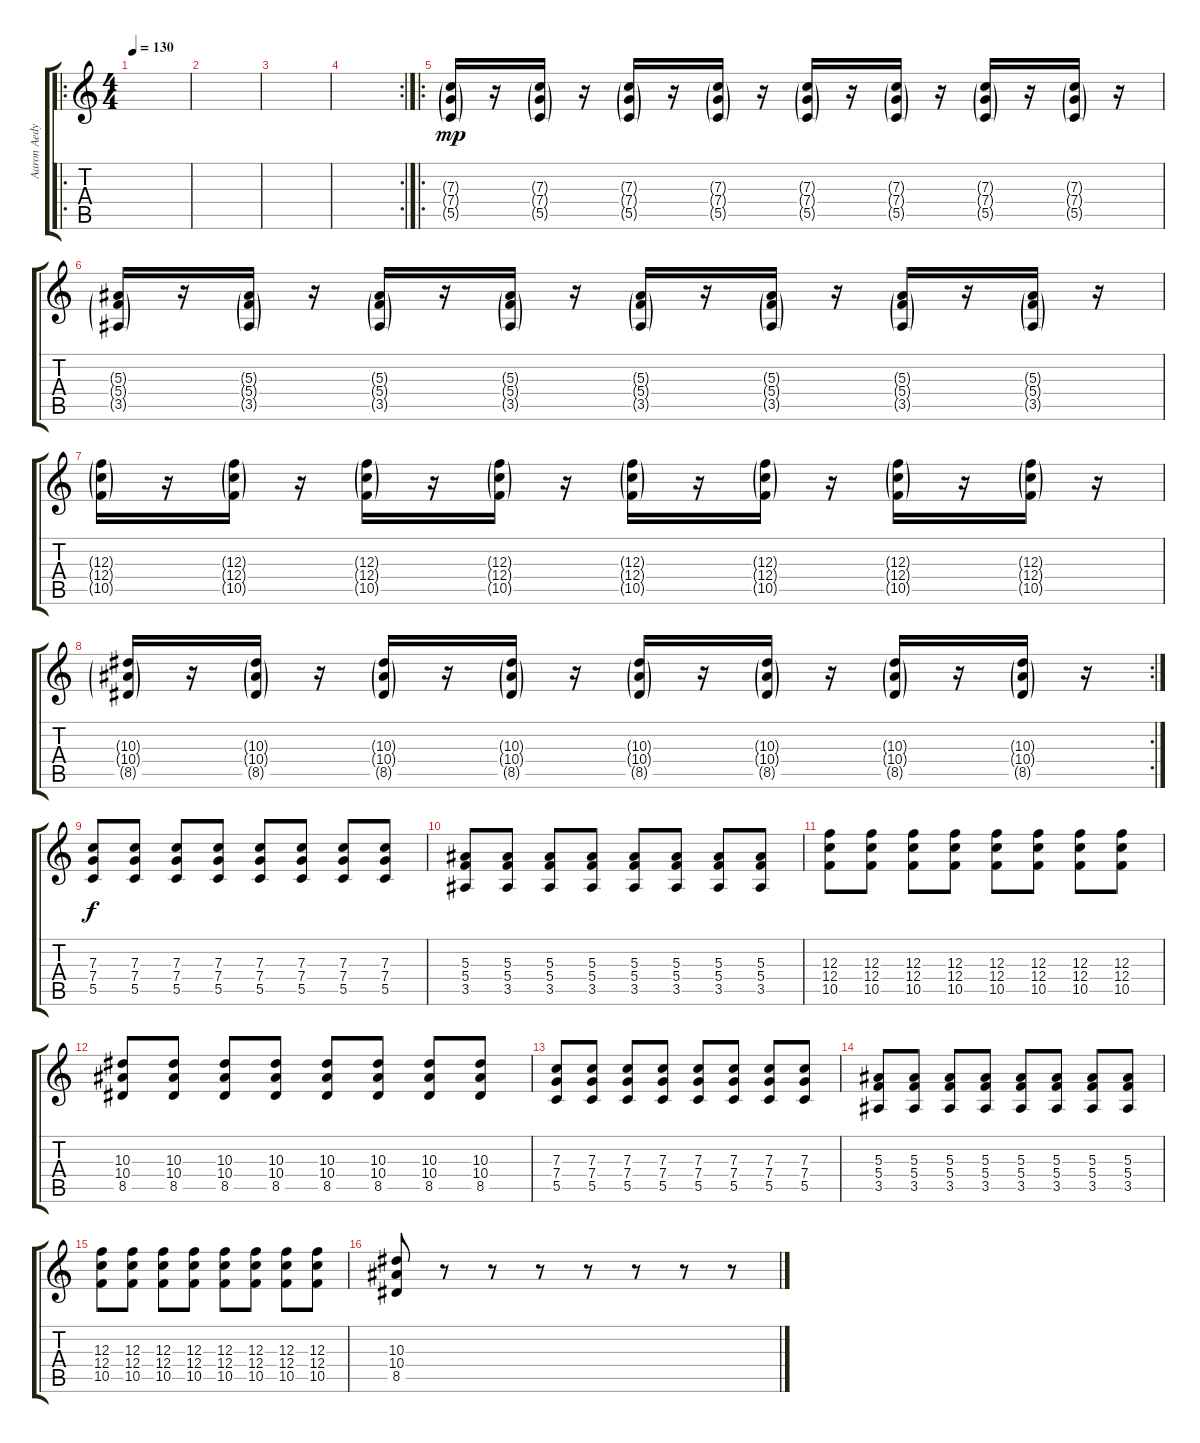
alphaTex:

\track ("Aaron Aedy" "Aaron Aedy") {instrument distortionguitar}
\staff {score tabs}
\tuning (D4 A3 F3 C3 G2 D2) {hide}
\ro
\ts (4 4)
\tempo 130
\clef g2
\ks c
|
|
|
\rc 2
|
\ro
(7.3{g} 7.4{g} 5.5{g}).16{dy mp} r.16 (7.3{g} 7.4{g} 5.5{g}).16 r.16 (7.3{g} 7.4{g} 5.5{g}).16 r.16 (7.3{g} 7.4{g} 5.5{g}).16 r.16 (7.3{g} 7.4{g} 5.5{g}).16 r.16 (7.3{g} 7.4{g} 5.5{g}).16 r.16 (7.3{g} 7.4{g} 5.5{g}).16 r.16 (7.3{g} 7.4{g} 5.5{g}).16 r.16 |
(5.3{g} 5.4{g} 3.5{g}).16 r.16 (5.3{g} 5.4{g} 3.5{g}).16 r.16 (5.3{g} 5.4{g} 3.5{g}).16 r.16 (5.3{g} 5.4{g} 3.5{g}).16 r.16 (5.3{g} 5.4{g} 3.5{g}).16 r.16 (5.3{g} 5.4{g} 3.5{g}).16 r.16 (5.3{g} 5.4{g} 3.5{g}).16 r.16 (5.3{g} 5.4{g} 3.5{g}).16 r.16 |
(12.3{g} 12.4{g} 10.5{g}).16 r.16 (12.3{g} 12.4{g} 10.5{g}).16 r.16 (12.3{g} 12.4{g} 10.5{g}).16 r.16 (12.3{g} 12.4{g} 10.5{g}).16 r.16 (12.3{g} 12.4{g} 10.5{g}).16 r.16 (12.3{g} 12.4{g} 10.5{g}).16 r.16 (12.3{g} 12.4{g} 10.5{g}).16 r.16 (12.3{g} 12.4{g} 10.5{g}).16 r.16 |
\rc 2
(10.3{g} 10.4{g} 8.5{g}).16 r.16 (10.3{g} 10.4{g} 8.5{g}).16 r.16 (10.3{g} 10.4{g} 8.5{g}).16 r.16 (10.3{g} 10.4{g} 8.5{g}).16 r.16 (10.3{g} 10.4{g} 8.5{g}).16 r.16 (10.3{g} 10.4{g} 8.5{g}).16 r.16 (10.3{g} 10.4{g} 8.5{g}).16 r.16 (10.3{g} 10.4{g} 8.5{g}).16 r.16 |
(7.3 7.4 5.5).8{dy f} (7.3 7.4 5.5).8 (7.3 7.4 5.5).8 (7.3 7.4 5.5).8 (7.3 7.4 5.5).8 (7.3 7.4 5.5).8 (7.3 7.4 5.5).8 (7.3 7.4 5.5).8 |
(5.3 5.4 3.5).8 (5.3 5.4 3.5).8 (5.3 5.4 3.5).8 (5.3 5.4 3.5).8 (5.3 5.4 3.5).8 (5.3 5.4 3.5).8 (5.3 5.4 3.5).8 (5.3 5.4 3.5).8 |
(12.3 12.4 10.5).8 (12.3 12.4 10.5).8 (12.3 12.4 10.5).8 (12.3 12.4 10.5).8 (12.3 12.4 10.5).8 (12.3 12.4 10.5).8 (12.3 12.4 10.5).8 (12.3 12.4 10.5).8 |
(10.3 10.4 8.5).8 (10.3 10.4 8.5).8 (10.3 10.4 8.5).8 (10.3 10.4 8.5).8 (10.3 10.4 8.5).8 (10.3 10.4 8.5).8 (10.3 10.4 8.5).8 (10.3 10.4 8.5).8 |
(7.3 7.4 5.5).8 (7.3 7.4 5.5).8 (7.3 7.4 5.5).8 (7.3 7.4 5.5).8 (7.3 7.4 5.5).8 (7.3 7.4 5.5).8 (7.3 7.4 5.5).8 (7.3 7.4 5.5).8 |
(5.3 5.4 3.5).8 (5.3 5.4 3.5).8 (5.3 5.4 3.5).8 (5.3 5.4 3.5).8 (5.3 5.4 3.5).8 (5.3 5.4 3.5).8 (5.3 5.4 3.5).8 (5.3 5.4 3.5).8 |
(12.3 12.4 10.5).8 (12.3 12.4 10.5).8 (12.3 12.4 10.5).8 (12.3 12.4 10.5).8 (12.3 12.4 10.5).8 (12.3 12.4 10.5).8 (12.3 12.4 10.5).8 (12.3 12.4 10.5).8 |
(10.3 10.4 8.5).8 r.8 r.8 r.8 r.8 r.8 r.8 r.8
